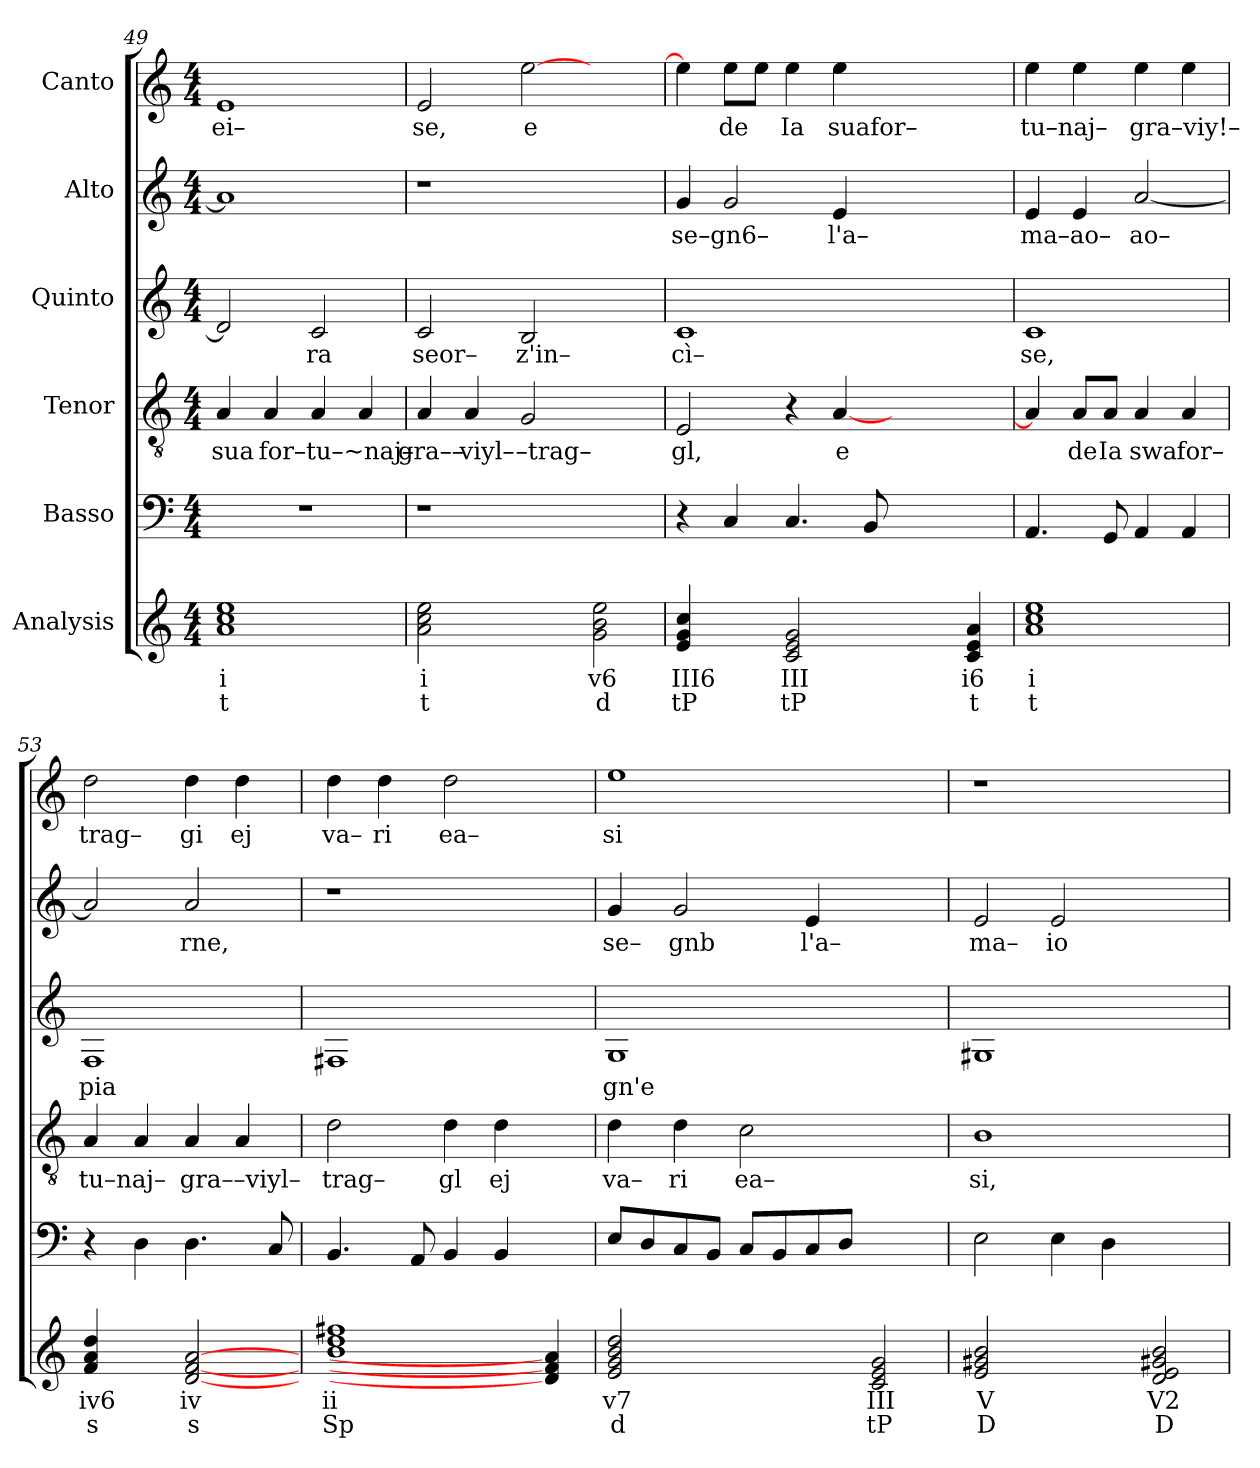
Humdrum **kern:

**kern	**text	**text	**kern	**kern	**text	**kern	**text	**kern	**text	**kern	**text
*part6	*part6	*part6	*part5	*part4	*part4	*part3	*part3	*part2	*part2	*part1	*part1
*staff6	*staff6	*staff6	*staff5	*staff4	*staff4	*staff3	*staff3	*staff2	*staff2	*staff1	*staff1
*I"Analysis	*	*	*I"Basso	*I"Tenor	*	*I"Quinto	*	*I"Alto	*	*I"Canto	*
*	*	*	*clefF4	*clefGv2	*	*clefG2	*	*clefG2	*	*clefG2	*
*k[]	*	*	*k[]	*k[]	*	*k[]	*	*k[]	*	*k[]	*
*M4/4	*	*	*M4/4	*M4/4	*	*M4/4	*	*M4/4	*	*M4/4	*
=49	=49	=49	=49	=49	=49	=49	=49	=49	=49	=49	=49
!	!	!	!	!	!LO:LY:b	!	!	!	!	!	!
!	!	!	!	!	!	!	!	!	!	!	!LO:LY:b
1a 1cc 1ee	i	t	1r	4A/	sua	2d/]	.	1a]	.	1e	ei–
!	!	!	!	!	!LO:LY:b	!	!	!	!	!	!
.	.	.	.	4A/	for–	.	.	.	.	.	.
!	!	!	!	!	!LO:LY:b	!	!	!	!	!	!
!	!	!	!	!	!	!	!LO:LY:b	!	!	!	!
.	.	.	.	4A/	tu–~naj–	2c/	ra	.	.	.	.
.	.	.	.	4A/	.	.	.	.	.	.	.
=50	=50	=50	=50	=50	=50	=50	=50	=50	=50	=50	=50
!	!	!	!	!	!LO:LY:b	!	!	!	!	!	!
!	!	!	!	!	!	!	!LO:LY:b	!	!	!	!
!	!	!	!	!	!	!	!	!	!	!	!LO:LY:b
2a 2cc 2ee	i	t	1r	4A/	gra––	2c/	seor–	1r	.	2e/	se,
!	!	!	!	!	!LO:LY:b	!	!	!	!	!	!
.	.	.	.	4A/	viyl–	.	.	.	.	.	.
!	!	!	!	!	!LO:LY:b	!	!	!	!	!	!
!	!	!	!	!	!	!	!LO:LY:b	!	!	!	!
!	!	!	!	!	!	!	!	!	!	!	!LO:LY:b
2ryy	.	.	.	2G/	–trag–	2B/	z'in–	.	.	[2ee\	e
2g 2b 2ee	v6	d	2ryy	2ryy	.	2ryy	.	2ryy	.	2ryy	.
=51	=51	=51	=51	=51	=51	=51	=51	=51	=51	=51	=51
!	!	!	!	!	!LO:LY:b	!	!	!	!	!	!
!	!	!	!	!	!	!	!LO:LY:b	!	!	!	!
!	!	!	!	!	!	!	!	!	!LO:LY:b	!	!
4e 4g 4cc	III6	tP	4r	2E/	gl,	1c	cì–	4g/	se–gn6–	4ee\]	.
!	!	!	!	!	!	!	!	!	!	!	!LO:LY:b
4ryy	.	.	4C/	.	.	.	.	2g/	.	8ee\L	de
.	.	.	.	.	.	.	.	.	.	8ee\J	.
!	!	!	!	!	!	!	!	!	!	!	!LO:LY:b
2c 2e 2g	III	tP	4.C/	4r	.	.	.	.	.	4ee\	Ia
!	!	!	!	!	!LO:LY:b	!	!	!	!	!	!
!	!	!	!	!	!	!	!	!	!LO:LY:b	!	!
!	!	!	!	!	!	!	!	!	!	!	!LO:LY:b
.	.	.	.	[4A/	e	.	.	4e/	l'a–	4ee\	suafor–
.	.	.	8BB/	.	.	.	.	.	.	.	.
2ryy	.	.	2.ryy	2.ryy	.	2.ryy	.	2.ryy	.	2.ryy	.
4c 4e 4a	i6	t	.	.	.	.	.	.	.	.	.
=52	=52	=52	=52	=52	=52	=52	=52	=52	=52	=52	=52
!	!	!	!	!	!	!	!LO:LY:b	!	!	!	!
!	!	!	!	!	!	!	!	!	!LO:LY:b	!	!
!	!	!	!	!	!	!	!	!	!	!	!LO:LY:b
1a 1cc 1ee	i	t	4.AA/	4A/]	.	1c	se,	4e/	ma–ao–	4ee\	tu–naj–
!	!	!	!	!	!LO:LY:b	!	!	!	!	!	!
.	.	.	.	8A/L	de	.	.	4e/	.	4ee\	.
!	!	!	!	!	!LO:LY:b	!	!	!	!	!	!
.	.	.	8GG/	8A/J	Ia	.	.	.	.	.	.
!	!	!	!	!	!LO:LY:b	!	!	!	!	!	!
!	!	!	!	!	!	!	!	!	!LO:LY:b	!	!
!	!	!	!	!	!	!	!	!	!	!	!LO:LY:b
.	.	.	4AA/	4A/	swa	.	.	[2a/	ao–	4ee\	gra–viy!–
!	!	!	!	!	!LO:LY:b	!	!	!	!	!	!
.	.	.	4AA/	4A/	for–	.	.	.	.	4ee\	.
=53	=53	=53	=53	=53	=53	=53	=53	=53	=53	=53	=53
!	!	!	!	!	!LO:LY:b	!	!	!	!	!	!
!	!	!	!	!	!	!	!LO:LY:b	!	!	!	!
!	!	!	!	!	!	!	!	!	!	!	!LO:LY:b
4f 4a 4dd	iv6	s	4r	4A/	tu–naj–	1F	pia	2a/]	.	2dd\	trag–
4ryy	.	.	4D\	4A/	.	.	.	.	.	.	.
!	!	!	!	!	!LO:LY:b	!	!	!	!	!	!
!	!	!	!	!	!	!	!	!	!LO:LY:b	!	!
!	!	!	!	!	!	!	!	!	!	!	!LO:LY:b
[2d [2f [2a	iv	s	4.D\	4A/	gra––viyl–	.	.	2a/	rne,	4dd\	gi
!	!	!	!	!	!	!	!	!	!	!	!LO:LY:b
.	.	.	.	4A/	.	.	.	.	.	4dd\	ej
.	.	.	8C/	.	.	.	.	.	.	.	.
=54	=54	=54	=54	=54	=54	=54	=54	=54	=54	=54	=54
!	!	!	!	!	!LO:LY:b	!	!	!	!	!	!
!	!	!	!	!	!	!	!	!	!	!	!LO:LY:b
1b 1dd 1ff#X	ii	Sp	4.BB/	2d\	trag–	1F#X	.	1r	.	4dd\	va–
!	!	!	!	!	!	!	!	!	!	!	!LO:LY:b
.	.	.	.	.	.	.	.	.	.	4dd\	ri
.	.	.	8AA/	.	.	.	.	.	.	.	.
!	!	!	!	!	!LO:LY:b	!	!	!	!	!	!
!	!	!	!	!	!	!	!	!	!	!	!LO:LY:b
.	.	.	4BB/	4d\	gl	.	.	.	.	2dd\	ea–
!	!	!	!	!	!LO:LY:b	!	!	!	!	!	!
.	.	.	4BB/	4d\	ej	.	.	.	.	.	.
4d] 4f] 4a]	.	.	4ryy	4ryy	.	4ryy	.	4ryy	.	4ryy	.
=55	=55	=55	=55	=55	=55	=55	=55	=55	=55	=55	=55
!	!	!	!	!	!LO:LY:b	!	!	!	!	!	!
!	!	!	!	!	!	!	!LO:LY:b	!	!	!	!
!	!	!	!	!	!	!	!	!	!LO:LY:b	!	!
!	!	!	!	!	!	!	!	!	!	!	!LO:LY:b
2e 2g 2b 2dd	v7	d	8E/L	4d\	va–	1G	gn'e	4g/	se–	1ee	si
.	.	.	8D/	.	.	.	.	.	.	.	.
!	!	!	!	!	!LO:LY:b	!	!	!	!	!	!
!	!	!	!	!	!	!	!	!	!LO:LY:b	!	!
.	.	.	8C/	4d\	ri	.	.	2g/	gnb	.	.
.	.	.	8BB/J	.	.	.	.	.	.	.	.
!	!	!	!	!	!LO:LY:b	!	!	!	!	!	!
2ryy	.	.	8C/L	2c\	ea–	.	.	.	.	.	.
.	.	.	8BB/	.	.	.	.	.	.	.	.
!	!	!	!	!	!	!	!	!	!LO:LY:b	!	!
.	.	.	8C/	.	.	.	.	4e/	l'a–	.	.
.	.	.	8D/J	.	.	.	.	.	.	.	.
2c 2e 2g	III	tP	2ryy	2ryy	.	2ryy	.	2ryy	.	2ryy	.
=56	=56	=56	=56	=56	=56	=56	=56	=56	=56	=56	=56
!	!	!	!	!	!LO:LY:b	!	!	!	!	!	!
!	!	!	!	!	!	!	!	!	!LO:LY:b	!	!
2e 2g#X 2b	V	D	2E\	1B	si,	1G#X	.	2e/	ma–	1r	.
!	!	!	!	!	!	!	!	!	!LO:LY:b	!	!
2ryy	.	.	4E\	.	.	.	.	2e/	io	.	.
.	.	.	4D\	.	.	.	.	.	.	.	.
2d 2e 2g#X 2b	V2	D	2ryy	2ryy	.	2ryy	.	2ryy	.	2ryy	.
=	=	=	=	=	=	=	=	=	=	=	=
*-	*-	*-	*-	*-	*-	*-	*-	*-	*-	*-	*-
